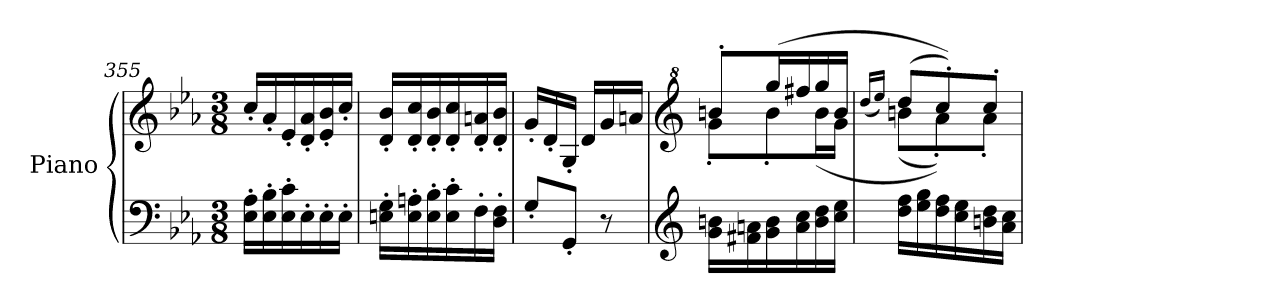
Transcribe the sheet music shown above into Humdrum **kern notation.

**kern	**kern
*part1	*part1
*staff2	*staff1
*I"Piano	*
*I'Pno.	*
*clefF4	*clefG2
*k[b-e-a-]	*k[b-e-a-]
*M3/8	*M3/8
=355	=355
16E-\' 16A-\'LL	16cc'/LL
16E-\' 16B-\'	16a-'/
16E-\' 16c\'	16e-'/
16E-'\	16d/' 16a-/'
16E-'\	16e-/' 16b-/'
16E-'\JJ	16cc'/JJ
=356	=356
16En\' 16G\'LL	16d/' 16b-/'LL
16E\' 16An\'	16d/' 16cc/'
16E\' 16B-\'	16d/' 16b-/'
16E\' 16c\'	16d/' 16cc/'
16F'\	16d/' 16an/'
16D\' 16F\'JJ	16d/' 16b-/'JJ
!!LO:LB:g=z
=357	=357
8G'/L	16g'/LL
.	16d'/
8GG'/J	16G'/JJ
.	16d/LL
8r	16g/
.	16an/JJ
=358	=358
*clefG2	*clefG^2
*	*^
16g\ 16bn\LL	8bbn'/L	8gg'\L
16f#X\ 16an\	.	.
16g\ 16b\	(>16ggg/L	8bb'\
16a\ 16cc\	16fff#X/	.
16b\ 16dd\	16ggg/	(<16bb\L
16cc\ 16ee-\JJ	16bb/JJ	16gg\JJ
=359	=359	=359
.	(>16qddd/LL	.
.	16qeee-/JJ)	.
16dd\ 16ff\LL	(>8ddd/L	(<8bbn\L
16ee-\ 16gg\	.	.
16dd\ 16ff\	8ccc'/))	8aa-'\))
16cc\ 16ee-\	.	.
16bn\ 16dd\	8ccc'/J	8aa-'\J
16a-\ 16cc\JJ	.	.
*	*v	*v
=	=
*-	*-
